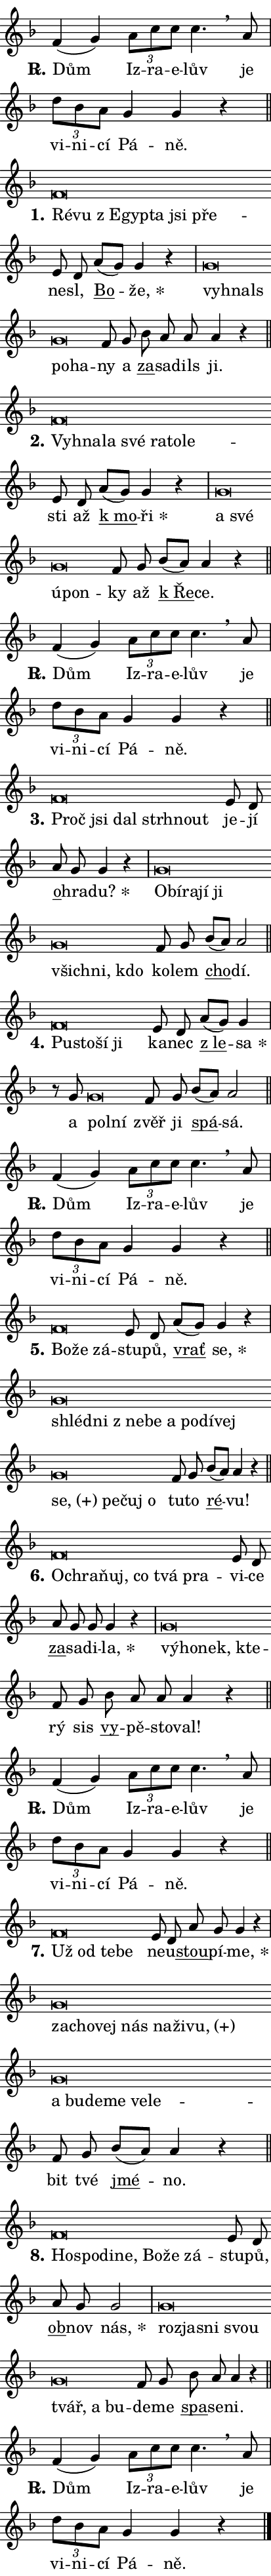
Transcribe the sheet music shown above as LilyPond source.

\version "2.22.1"
\header { tagline = "" }
\paper {
  indent = 0\cm
  top-margin = 0\cm
  right-margin = 0\cm
  bottom-margin = 0\cm
  left-margin = 0\cm
  paper-width = 7\cm
  page-breaking = #ly:one-page-breaking
  system-system-spacing.basic-distance = #11
  score-system-spacing.basic-distance = #11.3
  ragged-last = ##f
}


%% Author: Thomas Morley
%% https://lists.gnu.org/archive/html/lilypond-user/2020-05/msg00002.html
#(define (line-position grob)
"Returns position of @var[grob} in current system:
   @code{'start}, if at first time-step
   @code{'end}, if at last time-step
   @code{'middle} otherwise
"
  (let* ((col (ly:item-get-column grob))
         (ln (ly:grob-object col 'left-neighbor))
         (rn (ly:grob-object col 'right-neighbor))
         (col-to-check-left (if (ly:grob? ln) ln col))
         (col-to-check-right (if (ly:grob? rn) rn col))
         (break-dir-left
           (and
             (ly:grob-property col-to-check-left 'non-musical #f)
             (ly:item-break-dir col-to-check-left)))
         (break-dir-right
           (and
             (ly:grob-property col-to-check-right 'non-musical #f)
             (ly:item-break-dir col-to-check-right))))
        (cond ((eqv? 1 break-dir-left) 'start)
              ((eqv? -1 break-dir-right) 'end)
              (else 'middle))))

#(define (tranparent-at-line-position vctor)
  (lambda (grob)
  "Relying on @code{line-position} select the relevant enry from @var{vctor}.
Used to determine transparency,"
    (case (line-position grob)
      ((end) (not (vector-ref vctor 0)))
      ((middle) (not (vector-ref vctor 1)))
      ((start) (not (vector-ref vctor 2))))))

noteHeadBreakVisibility =
#(define-music-function (break-visibility)(vector?)
"Makes @code{NoteHead}s transparent relying on @var{break-visibility}"
#{
  \override NoteHead.transparent =
    #(tranparent-at-line-position break-visibility)
#})

#(define delete-ledgers-for-transparent-note-heads
  (lambda (grob)
    "Reads whether a @code{NoteHead} is transparent.
If so this @code{NoteHead} is removed from @code{'note-heads} from
@var{grob}, which is supposed to be @code{LedgerLineSpanner}.
As a result ledgers are not printed for this @code{NoteHead}"
    (let* ((nhds-array (ly:grob-object grob 'note-heads))
           (nhds-list
             (if (ly:grob-array? nhds-array)
                 (ly:grob-array->list nhds-array)
                 '()))
           ;; Relies on the transparent-property being done before
           ;; Staff.LedgerLineSpanner.after-line-breaking is executed.
           ;; This is fragile ...
           (to-keep
             (remove
               (lambda (nhd)
                 (ly:grob-property nhd 'transparent #f))
               nhds-list)))
      ;; TODO find a better method to iterate over grob-arrays, similiar
      ;; to filter/remove etc for lists
      ;; For now rebuilt from scratch
      (set! (ly:grob-object grob 'note-heads)  '())
      (for-each
        (lambda (nhd)
          (ly:pointer-group-interface::add-grob grob 'note-heads nhd))
        to-keep))))

hideNotes = {
  \noteHeadBreakVisibility #begin-of-line-visible
}
unHideNotes = {
  \noteHeadBreakVisibility #all-visible
}

% work-around for resetting accidentals
% https://lilypond.org/doc/v2.23/Documentation/notation/displaying-rhythms#unmetered-music
cadenzaMeasure = {
  \cadenzaOff
  \partial 1024 s1024
  \cadenzaOn
}

#(define-markup-command (accent layout props text) (markup?)
  "Underline accented syllable"
  (interpret-markup layout props
    #{\markup \override #'(offset . 4.3) \underline { #text }#}))

responsum = \markup \concat {
  "R" \hspace #-1.05 \path #0.1 #'((moveto 0 0.07) (lineto 0.9 0.8)) \hspace #0.05 "."
}

\layout {
    \context {
        \Staff
        \remove "Time_signature_engraver"
        \override LedgerLineSpanner.after-line-breaking = #delete-ledgers-for-transparent-note-heads
    }
    \context {
        \Voice {
            \override NoteHead.output-attributes = #'((class . "notehead"))
            \override Hairpin.height = #0.55
        }
    }
    \context {
        \Lyrics {
            \override StanzaNumber.output-attributes = #'((class . "stanzanumber"))
            \override LyricSpace.minimum-distance = #0.9
            \override LyricText.font-name = #"TeX Gyre Schola"
            \override LyricText.font-size = 1
            \override StanzaNumber.font-name = #"TeX Gyre Schola Bold"
            \override StanzaNumber.font-size = 1
        }
    }
}

% magnetic-lyrics.ily
%
%   written by
%     Jean Abou Samra <jean@abou-samra.fr>
%     Werner Lemberg <wl@gnu.org>
%
%   adapted by
%     Jiri Hon <jiri.hon@gmail.com>
%
% Version 2022-Apr-15

% https://www.mail-archive.com/lilypond-user@gnu.org/msg149350.html

#(define (Left_hyphen_pointer_engraver context)
   "Collect syllable-hyphen-syllable occurrences in lyrics and store
them in properties.  This engraver only looks to the left.  For
example, if the lyrics input is @code{foo -- bar}, it does the
following.

@itemize @bullet
@item
Set the @code{text} property of the @code{LyricHyphen} grob between
@q{foo} and @q{bar} to @code{foo}.

@item
Set the @code{left-hyphen} property of the @code{LyricText} grob with
text @q{foo} to the @code{LyricHyphen} grob between @q{foo} and
@q{bar}.
@end itemize

Use this auxiliary engraver in combination with the
@code{lyric-@/text::@/apply-@/magnetic-@/offset!} hook."
   (let ((hyphen #f)
         (text #f))
     (make-engraver
      (acknowledgers
       ((lyric-syllable-interface engraver grob source-engraver)
        (set! text grob)))
      (end-acknowledgers
       ((lyric-hyphen-interface engraver grob source-engraver)
        ;(when (not (grob::has-interface grob 'lyric-space-interface))
          (set! hyphen grob)));)
      ((stop-translation-timestep engraver)
       (when (and text hyphen)
         (ly:grob-set-object! text 'left-hyphen hyphen))
       (set! text #f)
       (set! hyphen #f)))))

#(define (lyric-text::apply-magnetic-offset! grob)
   "If the space between two syllables is less than the value in
property @code{LyricText@/.details@/.squash-threshold}, move the right
syllable to the left so that it gets concatenated with the left
syllable.

Use this function as a hook for
@code{LyricText@/.after-@/line-@/breaking} if the
@code{Left_@/hyphen_@/pointer_@/engraver} is active."
   (let ((hyphen (ly:grob-object grob 'left-hyphen #f)))
     (when hyphen
       (let ((left-text (ly:spanner-bound hyphen LEFT)))
         (when (grob::has-interface left-text 'lyric-syllable-interface)
           (let* ((common (ly:grob-common-refpoint grob left-text X))
                  (this-x-ext (ly:grob-extent grob common X))
                  (left-x-ext
                   (begin
                     ;; Trigger magnetism for left-text.
                     (ly:grob-property left-text 'after-line-breaking)
                     (ly:grob-extent left-text common X)))
                  ;; `delta` is the gap width between two syllables.
                  (delta (- (interval-start this-x-ext)
                            (interval-end left-x-ext)))
                  (details (ly:grob-property grob 'details))
                  (threshold (assoc-get 'squash-threshold details 0.2)))
             (when (< delta threshold)
               (let* (;; We have to manipulate the input text so that
                      ;; ligatures crossing syllable boundaries are not
                      ;; disabled.  For languages based on the Latin
                      ;; script this is essentially a beautification.
                      ;; However, for non-Western scripts it can be a
                      ;; necessity.
                      (lt (ly:grob-property left-text 'text))
                      (rt (ly:grob-property grob 'text))
                      (is-space (grob::has-interface hyphen 'lyric-space-interface))
                      (space (if is-space " " ""))
                      (space-markup (grob-interpret-markup grob " "))
                      (space-size (interval-length (ly:stencil-extent space-markup X)))
                      (extra-delta (if is-space space-size 0))
                      ;; Append new syllable.
                      (ltrt-space (if (and (string? lt) (string? rt))
                                (string-append lt space rt)
                                (make-concat-markup (list lt space rt))))
                      ;; Right-align `ltrt` to the right side.
                      (ltrt-space-markup (grob-interpret-markup
                               grob
                               (make-translate-markup
                                (cons (interval-length this-x-ext) 0)
                                (make-right-align-markup ltrt-space)))))
                 (begin
                   ;; Don't print `left-text`.
                   (ly:grob-set-property! left-text 'stencil #f)
                   ;; Set text and stencil (which holds all collected
                   ;; syllables so far) and shift it to the left.
                   (ly:grob-set-property! grob 'text ltrt-space)
                   (ly:grob-set-property! grob 'stencil ltrt-space-markup)
                   (ly:grob-translate-axis! grob (- (- delta extra-delta)) X))))))))))


#(define (lyric-hyphen::displace-bounds-first grob)
   ;; Make very sure this callback isn't triggered too early.
   (let ((left (ly:spanner-bound grob LEFT))
         (right (ly:spanner-bound grob RIGHT)))
     (ly:grob-property left 'after-line-breaking)
     (ly:grob-property right 'after-line-breaking)
     (ly:lyric-hyphen::print grob)))

squashThreshold = #0.4

\layout {
  \context {
    \Lyrics
    \consists #Left_hyphen_pointer_engraver
    \override LyricText.after-line-breaking =
      #lyric-text::apply-magnetic-offset!
    \override LyricHyphen.stencil = #lyric-hyphen::displace-bounds-first
    \override LyricText.details.squash-threshold = \squashThreshold
    \override LyricHyphen.minimum-distance = 0
    \override LyricHyphen.minimum-length = \squashThreshold
  }
}

squash = \override LyricText.details.squash-threshold = 9999
unSquash = \override LyricText.details.squash-threshold = \squashThreshold

left = \override LyricText.self-alignment-X = #LEFT
unLeft = \revert LyricText.self-alignment-X

starOffset = #(lambda (grob) 
                (let ((x_offset (ly:self-alignment-interface::aligned-on-x-parent grob)))
                  (if (= x_offset 0) 0 (+ x_offset 1.2))))

star = #(define-music-function (syllable)(string?)
"Append star separator at the end of a syllable"
#{
  \once \override LyricText.X-offset = #starOffset
  \lyricmode { \markup {
    #syllable
    \override #'((font-name . "TeX Gyre Schola Bold")) \hspace #0.2 \lower #0.65 \larger "*"
  } }
#})

starAccent = #(define-music-function (syllable)(string?)
"Append star separator at the end of a syllable and make accent"
#{
  \once \override LyricText.X-offset = #starOffset
  \lyricmode { \markup {
    \accent #syllable
    \override #'((font-name . "TeX Gyre Schola Bold")) \hspace #0.2 \lower #0.65 \larger "*"
  } }
#})

breath = #(define-music-function (syllable)(string?)
"Append breathing indicator at the end of a syllable"
#{
  \lyricmode { \markup { #syllable "+" } }
#})

optionalBreath = #(define-music-function (syllable)(string?)
"Append optional breathing indicator at the end of a syllable"
#{
  \lyricmode { \markup { #syllable "(+)" } }
#})


\score {
    <<
        \new Voice = "melody" { \cadenzaOn \key f \major \relative { f'4( g) \bar "" \tuplet 3/2 {a8[c c] } c4. \breathe \bar "" a8 \cadenzaMeasure \bar "|" \tuplet 3/2 {d8[bes a] } \bar "" g4 g r \cadenzaMeasure \bar "||" \break } }
        \new Lyrics \lyricsto "melody" { \lyricmode { \set stanza = \responsum
Dům Iz -- ra -- e -- lův je vi -- ni -- cí Pá -- ně. } }
    >>
    \layout {}
}

\score {
    <<
        \new Voice = "melody" { \cadenzaOn \key f \major \relative { f'\breve*1/16 \hideNotes \breve*1/16 \bar "" \breve*1/16 \bar "" \breve*1/16 \bar "" \breve*1/16 \bar "" \breve*1/16 \breve*1/16 \bar "" \unHideNotes e8 d \bar "" a'[( g)] g4 r \cadenzaMeasure \bar "|" g\breve*1/16 \hideNotes \breve*1/16 \bar "" \breve*1/16 \breve*1/16 \bar "" \unHideNotes f8 g \bar "" bes a a a4 r \cadenzaMeasure \bar "||" \break } }
        \new Lyrics \lyricsto "melody" { \lyricmode { \set stanza = "1."
\left Ré -- \squash vu "z E" -- gyp -- ta jsi pře -- \unLeft \unSquash ne -- sl, \markup \accent Bo -- \star že, \left vy -- \squash hnals po -- ha -- \unLeft \unSquash ny a \markup \accent za -- sa -- dils ji. } }
    >>
    \layout {}
}

\score {
    <<
        \new Voice = "melody" { \cadenzaOn \key f \major \relative { f'\breve*1/16 \hideNotes \breve*1/16 \bar "" \breve*1/16 \bar "" \breve*1/16 \bar "" \breve*1/16 \bar "" \breve*1/16 \breve*1/16 \bar "" \unHideNotes e8 d \bar "" a'[( g)] g4 r \cadenzaMeasure \bar "|" g\breve*1/16 \hideNotes \breve*1/16 \bar "" \breve*1/16 \breve*1/16 \bar "" \unHideNotes f8 g \bar "" bes[( a)] a4 r \cadenzaMeasure \bar "||" \break } }
        \new Lyrics \lyricsto "melody" { \lyricmode { \set stanza = "2."
\left Vy -- \squash hna -- la své ra -- to -- le -- \unLeft \unSquash sti až \markup \accent "k mo" -- \star ři \left a \squash své ú -- pon -- \unLeft \unSquash ky až \markup \accent "k Ře" -- ce. } }
    >>
    \layout {}
}

\score {
    <<
        \new Voice = "melody" { \cadenzaOn \key f \major \relative { f'4( g) \bar "" \tuplet 3/2 {a8[c c] } c4. \breathe \bar "" a8 \cadenzaMeasure \bar "|" \tuplet 3/2 {d8[bes a] } \bar "" g4 g r \cadenzaMeasure \bar "||" \break } }
        \new Lyrics \lyricsto "melody" { \lyricmode { \set stanza = \responsum
Dům Iz -- ra -- e -- lův je vi -- ni -- cí Pá -- ně. } }
    >>
    \layout {}
}

\score {
    <<
        \new Voice = "melody" { \cadenzaOn \key f \major \relative { f'\breve*1/16 \hideNotes \breve*1/16 \bar "" \breve*1/16 \bar "" \breve*1/16 \breve*1/16 \bar "" \unHideNotes e8 d \bar "" a' g g4 r \cadenzaMeasure \bar "|" g\breve*1/16 \hideNotes \breve*1/16 \bar "" \breve*1/16 \bar "" \breve*1/16 \bar "" \breve*1/16 \bar "" \breve*1/16 \bar "" \breve*1/16 \breve*1/16 \bar "" \unHideNotes f8 g \bar "" bes[( a)] a2 \cadenzaMeasure \bar "||" \break } }
        \new Lyrics \lyricsto "melody" { \lyricmode { \set stanza = "3."
\left Proč \squash jsi dal strh -- nout \unLeft \unSquash je -- jí \markup \accent o -- hra -- \star du? \left O -- \squash bí -- ra -- jí ji všich -- ni, kdo \unLeft \unSquash ko -- lem \markup \accent cho -- dí. } }
    >>
    \layout {}
}

\score {
    <<
        \new Voice = "melody" { \cadenzaOn \key f \major \relative { f'\breve*1/16 \hideNotes \breve*1/16 \bar "" \breve*1/16 \breve*1/16 \bar "" \unHideNotes e8 d \bar "" a'[( g)] g4 \cadenzaMeasure \bar "|" r8 g8 g\breve*1/16 \hideNotes \breve*1/16 \bar "" \unHideNotes f8 g \bar "" bes[( a)] a2 \cadenzaMeasure \bar "||" \break } }
        \new Lyrics \lyricsto "melody" { \lyricmode { \set stanza = "4."
\left Pu -- \squash sto -- ší ji \unLeft \unSquash ka -- nec \markup \accent "z le" -- \star sa a \left pol -- \squash ní \unLeft \unSquash zvěř ji \markup \accent spá -- sá. } }
    >>
    \layout {}
}

\score {
    <<
        \new Voice = "melody" { \cadenzaOn \key f \major \relative { f'4( g) \bar "" \tuplet 3/2 {a8[c c] } c4. \breathe \bar "" a8 \cadenzaMeasure \bar "|" \tuplet 3/2 {d8[bes a] } \bar "" g4 g r \cadenzaMeasure \bar "||" \break } }
        \new Lyrics \lyricsto "melody" { \lyricmode { \set stanza = \responsum
Dům Iz -- ra -- e -- lův je vi -- ni -- cí Pá -- ně. } }
    >>
    \layout {}
}

\score {
    <<
        \new Voice = "melody" { \cadenzaOn \key f \major \relative { f'\breve*1/16 \hideNotes \breve*1/16 \breve*1/16 \bar "" \unHideNotes e8 d \bar "" a'[( g)] g4 r \cadenzaMeasure \bar "|" g\breve*1/16 \hideNotes \breve*1/16 \bar "" \breve*1/16 \bar "" \breve*1/16 \bar "" \breve*1/16 \bar "" \breve*1/16 \bar "" \breve*1/16 \bar "" \breve*1/16 \bar "" \breve*1/16 \bar "" \breve*1/16 \bar "" \breve*1/16 \breve*1/16 \bar "" \unHideNotes f8 g \bar "" bes[( a)] a4 r \cadenzaMeasure \bar "||" \break } }
        \new Lyrics \lyricsto "melody" { \lyricmode { \set stanza = "5."
\left Bo -- \squash že zá -- \unLeft \unSquash stu -- pů, \markup \accent vrať \star se, \left shléd -- \squash ni "z ne" -- be a po -- dí -- vej \optionalBreath se, pe -- čuj o \unLeft \unSquash tu -- to \markup \accent ré -- vu! } }
    >>
    \layout {}
}

\score {
    <<
        \new Voice = "melody" { \cadenzaOn \key f \major \relative { f'\breve*1/16 \hideNotes \breve*1/16 \bar "" \breve*1/16 \bar "" \breve*1/16 \bar "" \breve*1/16 \breve*1/16 \bar "" \unHideNotes e8 d \bar "" a' g g g4 r \cadenzaMeasure \bar "|" g\breve*1/16 \hideNotes \breve*1/16 \bar "" \breve*1/16 \breve*1/16 \bar "" \unHideNotes f8 g \bar "" bes a a a4 r \cadenzaMeasure \bar "||" \break } }
        \new Lyrics \lyricsto "melody" { \lyricmode { \set stanza = "6."
\left O -- \squash chra -- ňuj, co tvá pra -- \unLeft \unSquash vi -- ce \markup \accent za -- sa -- di -- \star la, \left vý -- \squash ho -- nek, kte -- \unLeft \unSquash rý sis \markup \accent vy -- pě -- sto -- val! } }
    >>
    \layout {}
}

\score {
    <<
        \new Voice = "melody" { \cadenzaOn \key f \major \relative { f'4( g) \bar "" \tuplet 3/2 {a8[c c] } c4. \breathe \bar "" a8 \cadenzaMeasure \bar "|" \tuplet 3/2 {d8[bes a] } \bar "" g4 g r \cadenzaMeasure \bar "||" \break } }
        \new Lyrics \lyricsto "melody" { \lyricmode { \set stanza = \responsum
Dům Iz -- ra -- e -- lův je vi -- ni -- cí Pá -- ně. } }
    >>
    \layout {}
}

\score {
    <<
        \new Voice = "melody" { \cadenzaOn \key f \major \relative { f'\breve*1/16 \hideNotes \breve*1/16 \bar "" \breve*1/16 \breve*1/16 \bar "" \unHideNotes e8 d \bar "" a' g g4 r \cadenzaMeasure \bar "|" g\breve*1/16 \hideNotes \breve*1/16 \bar "" \breve*1/16 \bar "" \breve*1/16 \bar "" \breve*1/16 \bar "" \breve*1/16 \bar "" \breve*1/16 \bar "" \breve*1/16 \bar "" \breve*1/16 \bar "" \breve*1/16 \bar "" \breve*1/16 \bar "" \breve*1/16 \breve*1/16 \bar "" \unHideNotes f8 g \bar "" bes[( a)] a4 r \cadenzaMeasure \bar "||" \break } }
        \new Lyrics \lyricsto "melody" { \lyricmode { \set stanza = "7."
\left Už \squash od te -- be \unLeft \unSquash ne -- u -- \markup \accent stou -- pí -- \star me, \left za -- \squash cho -- vej nás na -- ži -- \optionalBreath vu, a bu -- de -- me ve -- le -- \unLeft \unSquash bit tvé \markup \accent jmé -- no. } }
    >>
    \layout {}
}

\score {
    <<
        \new Voice = "melody" { \cadenzaOn \key f \major \relative { f'\breve*1/16 \hideNotes \breve*1/16 \bar "" \breve*1/16 \bar "" \breve*1/16 \bar "" \breve*1/16 \bar "" \breve*1/16 \breve*1/16 \bar "" \unHideNotes e8 d \bar "" a' g g2 \cadenzaMeasure \bar "|" g\breve*1/16 \hideNotes \breve*1/16 \bar "" \breve*1/16 \bar "" \breve*1/16 \bar "" \breve*1/16 \bar "" \breve*1/16 \breve*1/16 \bar "" \unHideNotes f8 g \bar "" bes a a4 r \cadenzaMeasure \bar "||" \break } }
        \new Lyrics \lyricsto "melody" { \lyricmode { \set stanza = "8."
\left Ho -- \squash spo -- di -- ne, Bo -- že zá -- \unLeft \unSquash stu -- pů, \markup \accent ob -- nov \star nás, \left roz -- \squash ja -- sni svou tvář, a bu -- \unLeft \unSquash de -- me \markup \accent spa -- se -- ni. } }
    >>
    \layout {}
}

\score {
    <<
        \new Voice = "melody" { \cadenzaOn \key f \major \relative { f'4( g) \bar "" \tuplet 3/2 {a8[c c] } c4. \breathe \bar "" a8 \cadenzaMeasure \bar "|" \tuplet 3/2 {d8[bes a] } \bar "" g4 g r \cadenzaMeasure \bar "||" \break } \bar "|." }
        \new Lyrics \lyricsto "melody" { \lyricmode { \set stanza = \responsum
Dům Iz -- ra -- e -- lův je vi -- ni -- cí Pá -- ně. } }
    >>
    \layout {}
}
